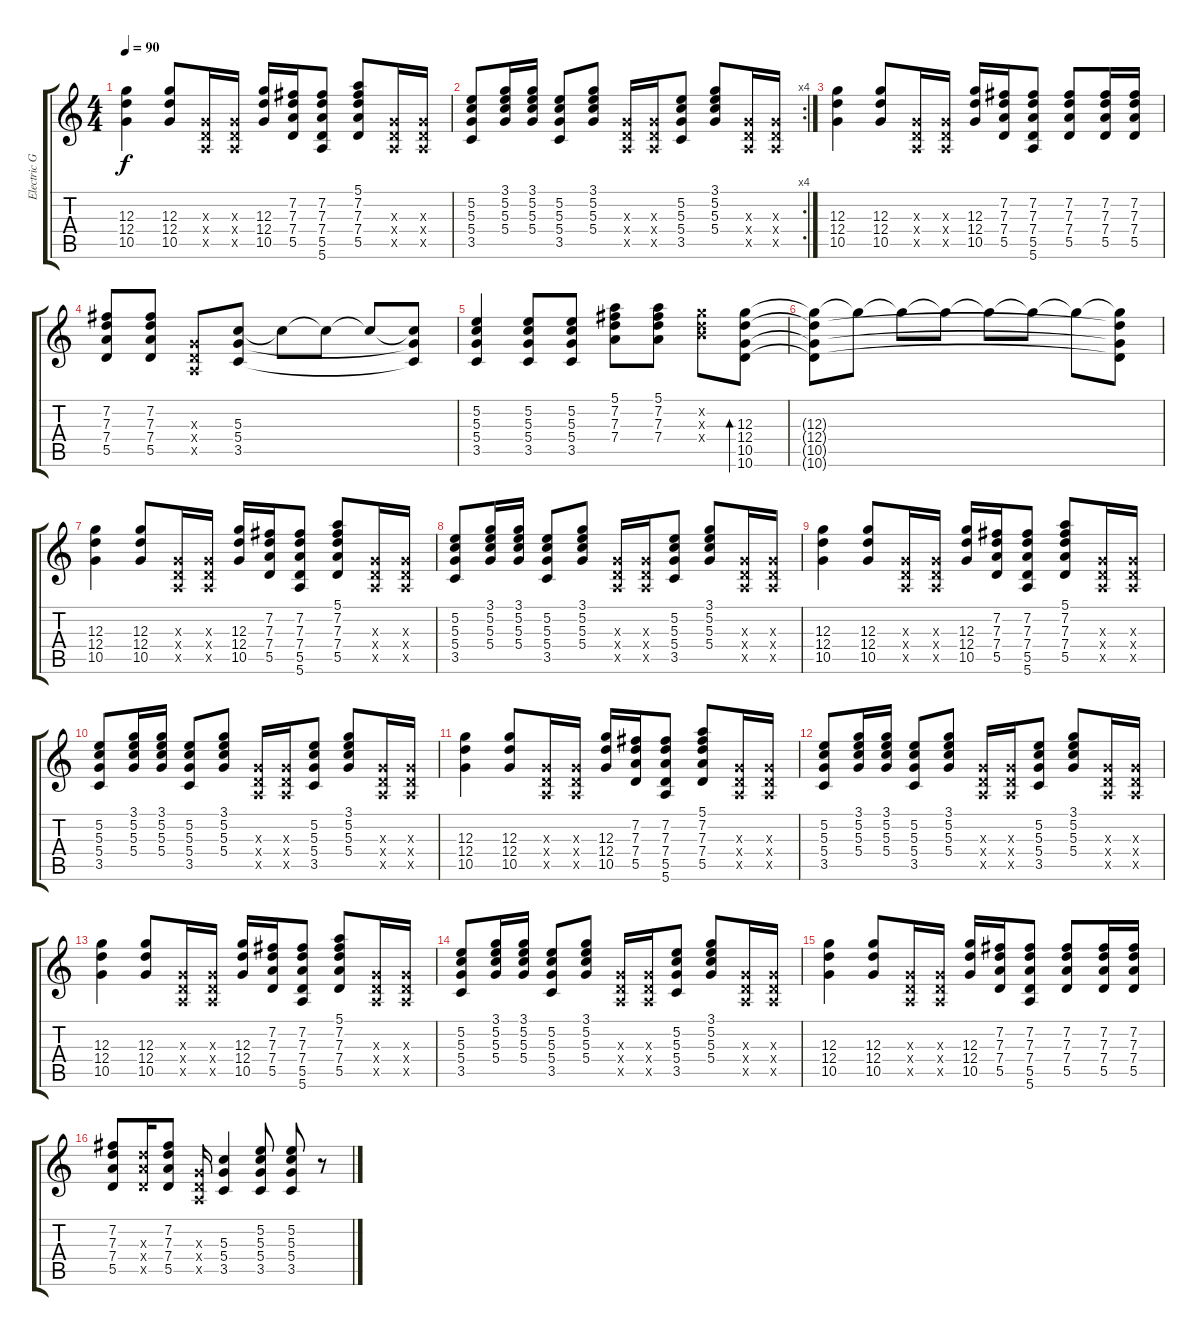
\track ("Electric Guitar" "Electric G") {instrument electricguitarclean}
\staff {score tabs}
\tuning (E4 B3 G3 D3 A2 E2) {hide}
\ts (4 4)
\tempo 90
\clef g2
\ks c
(12.3 12.4 10.5).4{dy f instrument electricguitarclean} (12.3 12.4 10.5).8 (0.3{x} 0.4{x} 0.5{x}).16 (0.3{x} 0.4{x} 0.5{x}).16 (12.3 12.4 10.5).16 (7.2 7.3 7.4 5.5).16 (7.2 7.3 7.4 5.5 5.6).8 (5.1 7.2 7.3 7.4 5.5).8 (0.3{x} 0.4{x} 0.5{x}).16 (0.3{x} 0.4{x} 0.5{x}).16 |
\rc 4
(5.2 5.3 5.4 3.5).8 (3.1 5.2 5.3 5.4).16 (3.1 5.2 5.3 5.4).16 (5.2 5.3 5.4 3.5).8 (3.1 5.2 5.3 5.4).8 (0.3{x} 0.4{x} 0.5{x}).16 (0.3{x} 0.4{x} 0.5{x}).16 (5.2 5.3 5.4 3.5).8 (3.1 5.2 5.3 5.4).8 (0.3{x} 0.4{x} 0.5{x}).16 (0.3{x} 0.4{x} 0.5{x}).16 |
(12.3 12.4 10.5).4 (12.3 12.4 10.5).8 (0.3{x} 0.4{x} 0.5{x}).16 (0.3{x} 0.4{x} 0.5{x}).16 (12.3 12.4 10.5).16 (7.2 7.3 7.4 5.5).16 (7.2 7.3 7.4 5.5 5.6).8 (7.2 7.3 7.4 5.5).8 (7.2 7.3 7.4 5.5).16 (7.2 7.3 7.4 5.5).16 |
(7.2 7.3 7.4 5.5).8 (7.2 7.3 7.4 5.5).8 (0.3{x} 0.4{x} 0.5{x}).8 (5.3 5.4 3.5).8 5.3{t}.8 5.3{t}.8 5.3{t}.8 (5.3{t} 5.4{t} 3.5{t}).8 |
(5.2 5.3 5.4 3.5).4 (5.2 5.3 5.4 3.5).8 (5.2 5.3 5.4 3.5).8 (5.1 7.2 7.3 7.4).8 (5.1 7.2 7.3 7.4).8 (0.2{x} 12.3{x} 12.4{x}).8 (12.3 12.4 10.5 10.6).8{bd 120} |
(12.3{t} 12.4{t} 10.5{t} 10.6{t}).8 12.3{t}.8 12.3{t}.8 12.3{t}.8 12.3{t}.8 12.3{t}.8 12.3{t}.8 (12.3{t} 12.4{t} 10.5{t} 10.6{t}).8 |
(12.3 12.4 10.5).4 (12.3 12.4 10.5).8 (0.3{x} 0.4{x} 0.5{x}).16 (0.3{x} 0.4{x} 0.5{x}).16 (12.3 12.4 10.5).16 (7.2 7.3 7.4 5.5).16 (7.2 7.3 7.4 5.5 5.6).8 (5.1 7.2 7.3 7.4 5.5).8 (0.3{x} 0.4{x} 0.5{x}).16 (0.3{x} 0.4{x} 0.5{x}).16 |
(5.2 5.3 5.4 3.5).8 (3.1 5.2 5.3 5.4).16 (3.1 5.2 5.3 5.4).16 (5.2 5.3 5.4 3.5).8 (3.1 5.2 5.3 5.4).8 (0.3{x} 0.4{x} 0.5{x}).16 (0.3{x} 0.4{x} 0.5{x}).16 (5.2 5.3 5.4 3.5).8 (3.1 5.2 5.3 5.4).8 (0.3{x} 0.4{x} 0.5{x}).16 (0.3{x} 0.4{x} 0.5{x}).16 |
(12.3 12.4 10.5).4 (12.3 12.4 10.5).8 (0.3{x} 0.4{x} 0.5{x}).16 (0.3{x} 0.4{x} 0.5{x}).16 (12.3 12.4 10.5).16 (7.2 7.3 7.4 5.5).16 (7.2 7.3 7.4 5.5 5.6).8 (5.1 7.2 7.3 7.4 5.5).8 (0.3{x} 0.4{x} 0.5{x}).16 (0.3{x} 0.4{x} 0.5{x}).16 |
(5.2 5.3 5.4 3.5).8 (3.1 5.2 5.3 5.4).16 (3.1 5.2 5.3 5.4).16 (5.2 5.3 5.4 3.5).8 (3.1 5.2 5.3 5.4).8 (0.3{x} 0.4{x} 0.5{x}).16 (0.3{x} 0.4{x} 0.5{x}).16 (5.2 5.3 5.4 3.5).8 (3.1 5.2 5.3 5.4).8 (0.3{x} 0.4{x} 0.5{x}).16 (0.3{x} 0.4{x} 0.5{x}).16 |
(12.3 12.4 10.5).4 (12.3 12.4 10.5).8 (0.3{x} 0.4{x} 0.5{x}).16 (0.3{x} 0.4{x} 0.5{x}).16 (12.3 12.4 10.5).16 (7.2 7.3 7.4 5.5).16 (7.2 7.3 7.4 5.5 5.6).8 (5.1 7.2 7.3 7.4 5.5).8 (0.3{x} 0.4{x} 0.5{x}).16 (0.3{x} 0.4{x} 0.5{x}).16 |
(5.2 5.3 5.4 3.5).8 (3.1 5.2 5.3 5.4).16 (3.1 5.2 5.3 5.4).16 (5.2 5.3 5.4 3.5).8 (3.1 5.2 5.3 5.4).8 (0.3{x} 0.4{x} 0.5{x}).16 (0.3{x} 0.4{x} 0.5{x}).16 (5.2 5.3 5.4 3.5).8 (3.1 5.2 5.3 5.4).8 (0.3{x} 0.4{x} 0.5{x}).16 (0.3{x} 0.4{x} 0.5{x}).16 |
(12.3 12.4 10.5).4 (12.3 12.4 10.5).8 (0.3{x} 0.4{x} 0.5{x}).16 (0.3{x} 0.4{x} 0.5{x}).16 (12.3 12.4 10.5).16 (7.2 7.3 7.4 5.5).16 (7.2 7.3 7.4 5.5 5.6).8 (5.1 7.2 7.3 7.4 5.5).8 (0.3{x} 0.4{x} 0.5{x}).16 (0.3{x} 0.4{x} 0.5{x}).16 |
(5.2 5.3 5.4 3.5).8 (3.1 5.2 5.3 5.4).16 (3.1 5.2 5.3 5.4).16 (5.2 5.3 5.4 3.5).8 (3.1 5.2 5.3 5.4).8 (0.3{x} 0.4{x} 0.5{x}).16 (0.3{x} 0.4{x} 0.5{x}).16 (5.2 5.3 5.4 3.5).8 (3.1 5.2 5.3 5.4).8 (0.3{x} 0.4{x} 0.5{x}).16 (0.3{x} 0.4{x} 0.5{x}).16 |
(12.3 12.4 10.5).4 (12.3 12.4 10.5).8 (0.3{x} 0.4{x} 0.5{x}).16 (0.3{x} 0.4{x} 0.5{x}).16 (12.3 12.4 10.5).16 (7.2 7.3 7.4 5.5).16 (7.2 7.3 7.4 5.5 5.6).8 (7.2 7.3 7.4 5.5).8 (7.2 7.3 7.4 5.5).16 (7.2 7.3 7.4 5.5).16 |
(7.2 7.3 7.4 5.5).8 (7.3{x} 7.4{x} 5.5{x}).16 (7.2 7.3 7.4 5.5).8 (0.3{x} 0.4{x} 0.5{x}).16 (5.3 5.4 3.5).4 (5.2 5.3 5.4 3.5).8 (5.2 5.3 5.4 3.5).8 r.8
